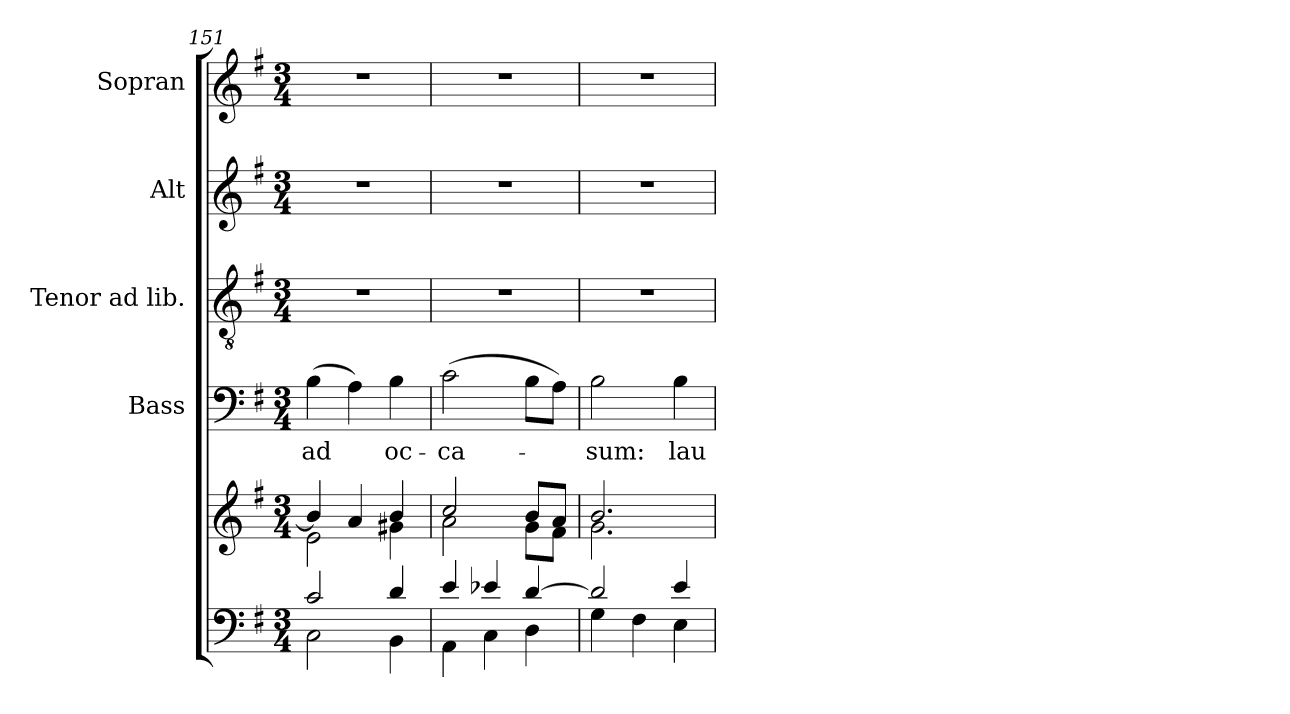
**kern	**kern	**kern	**text	**kern	**kern	**kern
*part5	*part5	*part4	*part4	*part3	*part2	*part1
*staff6	*staff5	*staff4	*staff4	*staff3	*staff2	*staff1
*	*	*I"Bass	*	*I"Tenor ad lib.	*I"Alt	*I"Sopran
*	*	*I'B.	*	*I'T.	*I'A.	*I'S.
*clefF4	*clefG2	*clefF4	*	*clefGv2	*clefG2	*clefG2
*k[f#]	*k[f#]	*k[f#]	*	*k[f#]	*k[f#]	*k[f#]
*G:	*G:	*G:	*	*G:	*G:	*G:
*M3/4	*M3/4	*M3/4	*	*M3/4	*M3/4	*M3/4
=151	=151	=151	=151	=151	=151	=151
*^	*^	*	*	*	*	*
!	!	!	!	!	!LO:LY:b	!	!	!
2c/	2C\	4b/]	2e\	(>4B\	ad	2.r	2.r	2.r
.	.	4a/	.	4A\)	.	.	.	.
!	!	!	!	!	!LO:LY:b	!	!	!
4d/	4BB\	4b/	4g#X\	4B\	oc-	.	.	.
=152	=152	=152	=152	=152	=152	=152	=152	=152
!	!	!	!	!	!LO:LY:b	!	!	!
4e/	4AA\	2cc/	2a\	(>2c\	-ca-	2.r	2.r	2.r
4e-X/	4C\	.	.	.	.	.	.	.
[>4d/	4D\	8b/L	8g\L	8B\L	.	.	.	.
.	.	8a/J	8f#\J	8A\J)	.	.	.	.
=153	=153	=153	=153	=153	=153	=153	=153	=153
!	!	!	!	!	!LO:LY:b	!	!	!
2d/]	4G\	2.b/	2.g\	2B\	-sum:	2.r	2.r	2.r
.	4F#\	.	.	.	.	.	.	.
!	!	!	!	!	!LO:LY:b	!	!	!
4e/	4E\	.	.	4B\	lau-	.	.	.
*v	*v	*	*	*	*	*	*	*
*	*v	*v	*	*	*	*	*
=	=	=	=	=	=	=
*-	*-	*-	*-	*-	*-	*-
